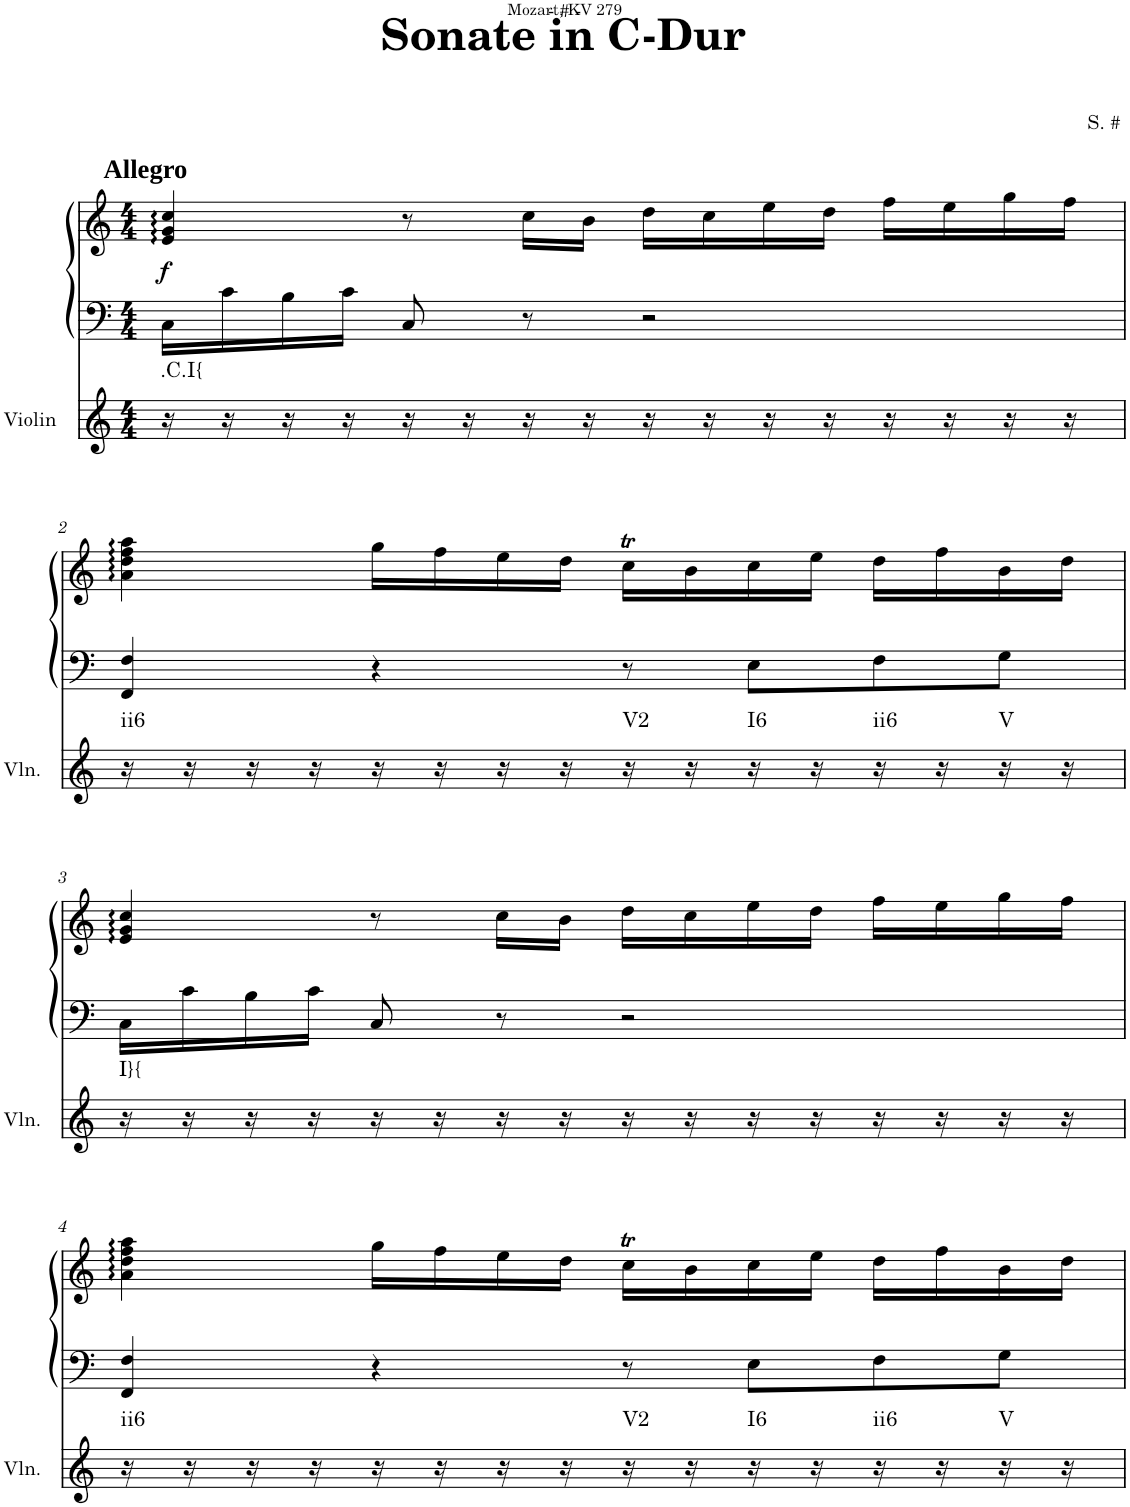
**kern	**harte	**kern	**kern	**dynam
*part2	*part2	*part1	*part1	*part1
*staff3	*	*staff2	*staff1	*staff1/2
*I"Violin	*	*I"Klavier linke Hand	*	*
*I'Vln.	*	*	*	*
*clefG2	*	*clefF4	*clefG2	*
*k[]	*	*k[]	*k[]	*
*M4/4	*	*M4/4	*M4/4	*
=1	=1	=1	=1	=1
!	!	!	!LO:TX:a:B:t=Allegro	!
!	!LO:H:kt=.C.I{	!	!	!LO:DY:b
16r	N	16C\LL	4e/ 4g/ 4cc/	f
16r	.	16c\	.	.
16r	.	16B\	.	.
16r	.	16c\JJ	.	.
16r	.	8C/	8r	.
16r	.	.	.	.
16r	.	8r	16cc\LL	.
16r	.	.	16b\JJ	.
16r	.	2r	16dd\LL	.
16r	.	.	16cc\	.
16r	.	.	16ee\	.
16r	.	.	16dd\JJ	.
16r	.	.	16ff\LL	.
16r	.	.	16ee\	.
16r	.	.	16gg\	.
16r	.	.	16ff\JJ	.
!!LO:LB:g=z
=2	=2	=2	=2	=2
!	!LO:H:kt=ii6	!	!	!
16r	N	4FF/ 4F/	4a\ 4dd\ 4ff\ 4aa\	.
16r	.	.	.	.
16r	.	.	.	.
16r	.	.	.	.
16r	.	4r	16gg\LL	.
16r	.	.	16ff\	.
16r	.	.	16ee\	.
16r	.	.	16dd\JJ	.
!	!LO:H:kt=V2	!	!	!
16r	N	8r	16ccT\LL	.
16r	.	.	16b\	.
!	!LO:H:kt=I6	!	!	!
16r	N	8E\L	16cc\	.
16r	.	.	16ee\JJ	.
!	!LO:H:kt=ii6	!	!	!
16r	N	8F\	16dd\LL	.
16r	.	.	16ff\	.
!	!LO:H:kt=V	!	!	!
16r	N	8G\J	16b\	.
16r	.	.	16dd\JJ	.
!!LO:LB:g=z
=3	=3	=3	=3	=3
!	!LO:H:kt=I}{	!	!	!
16r	N	16C\LL	4e/ 4g/ 4cc/	.
16r	.	16c\	.	.
16r	.	16B\	.	.
16r	.	16c\JJ	.	.
16r	.	8C/	8r	.
16r	.	.	.	.
16r	.	8r	16cc\LL	.
16r	.	.	16b\JJ	.
16r	.	2r	16dd\LL	.
16r	.	.	16cc\	.
16r	.	.	16ee\	.
16r	.	.	16dd\JJ	.
16r	.	.	16ff\LL	.
16r	.	.	16ee\	.
16r	.	.	16gg\	.
16r	.	.	16ff\JJ	.
!!LO:LB:g=z
=4	=4	=4	=4	=4
!	!LO:H:kt=ii6	!	!	!
16r	N	4FF/ 4F/	4a\ 4dd\ 4ff\ 4aa\	.
16r	.	.	.	.
16r	.	.	.	.
16r	.	.	.	.
16r	.	4r	16gg\LL	.
16r	.	.	16ff\	.
16r	.	.	16ee\	.
16r	.	.	16dd\JJ	.
!	!LO:H:kt=V2	!	!	!
16r	N	8r	16ccT\LL	.
16r	.	.	16b\	.
!	!LO:H:kt=I6	!	!	!
16r	N	8E\L	16cc\	.
16r	.	.	16ee\JJ	.
!	!LO:H:kt=ii6	!	!	!
16r	N	8F\	16dd\LL	.
16r	.	.	16ff\	.
!	!LO:H:kt=V	!	!	!
16r	N	8G\J	16b\	.
16r	.	.	16dd\JJ	.
=	=	=	=	=
*-	*-	*-	*-	*-
